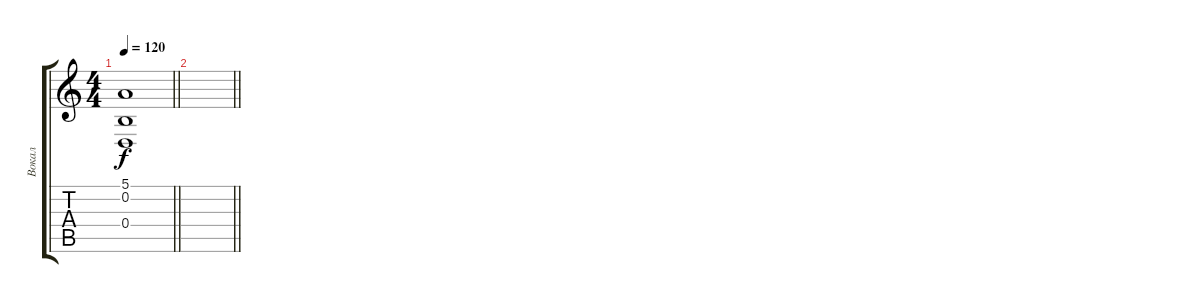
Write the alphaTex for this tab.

\track ("Вокал" "Вокал") {instrument tenorsax}
\staff {score tabs}
\tuning (E4 B3 G3 D3 A2 E2) {hide}
\ts (4 4)
\tempo 120
\clef g2
\barLineRight lightlight
\ks c
(5.1{t} 0.2 0.4).1{dy f} |
\barLineRight lightlight
